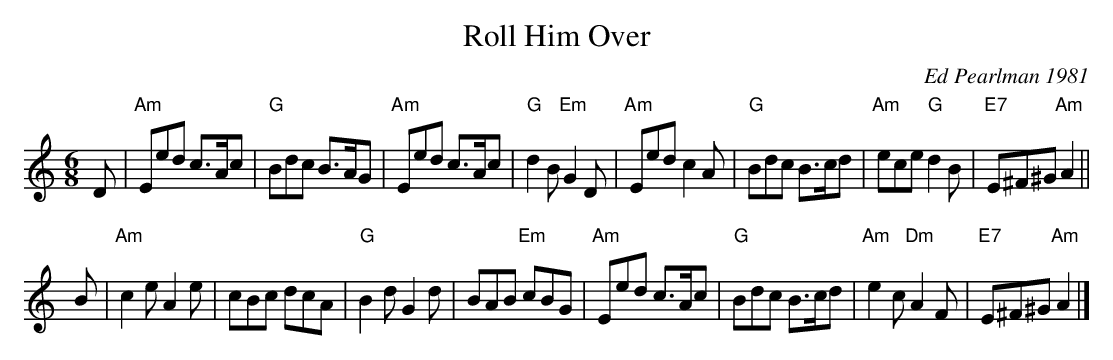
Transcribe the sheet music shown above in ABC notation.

X:1
T: Roll Him Over
C: Ed Pearlman 1981
M: 6/8
L: 1/8
K: Am
D \
| "Am"Eed c>Ac | "G"Bdc B>AG | "Am"Eed c>Ac | "G"d2B "Em"G2D \
| "Am"Eed c2A  | "G"Bdc B>cd | "Am"ece "G"d2B | "E7"E^F^G "Am"A2 ||
B \
| "Am"c2e A2e  | cBc dcA | "G"B2d G2d | BAB "Em"cBG \
| "Am"Eed c>Ac | "G"Bdc B>cd | "Am"e2c "Dm"A2F | "E7"E^F^G "Am"A2 |]
